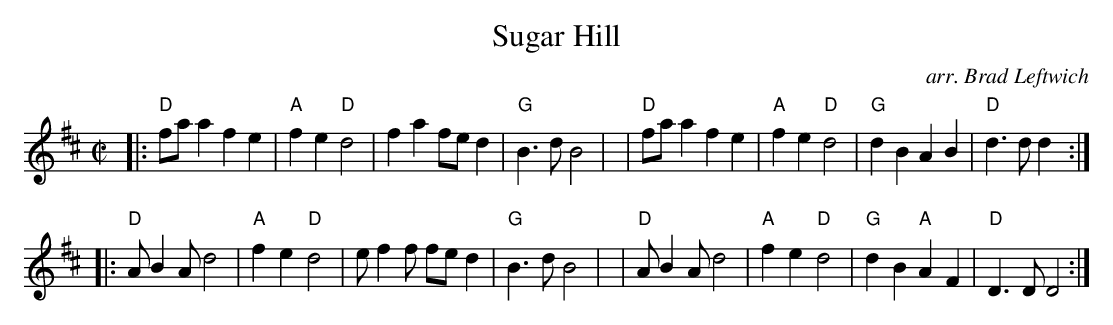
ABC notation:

X:1
T: Sugar Hill
O: arr. Brad Leftwich
M: C|
L: 1/8
K: D
|:"D"faa2 f2e2 | "A"f2e2 "D"d4 | f2a2 fed2 | "G"B3d B4 |\
| "D"faa2 f2e2 | "A"f2e2 "D"d4 | "G"d2B2 A2B2 | "D"d3d d2 :|
|:"D"AB2A d4 | "A"f2e2 "D"d4 | ef2f fed2 | "G"B3d B4 |\
| "D"AB2A d4 | "A"f2e2 "D"d4 | "G"d2B2 "A"A2F2 | "D"D3D D4 :|
